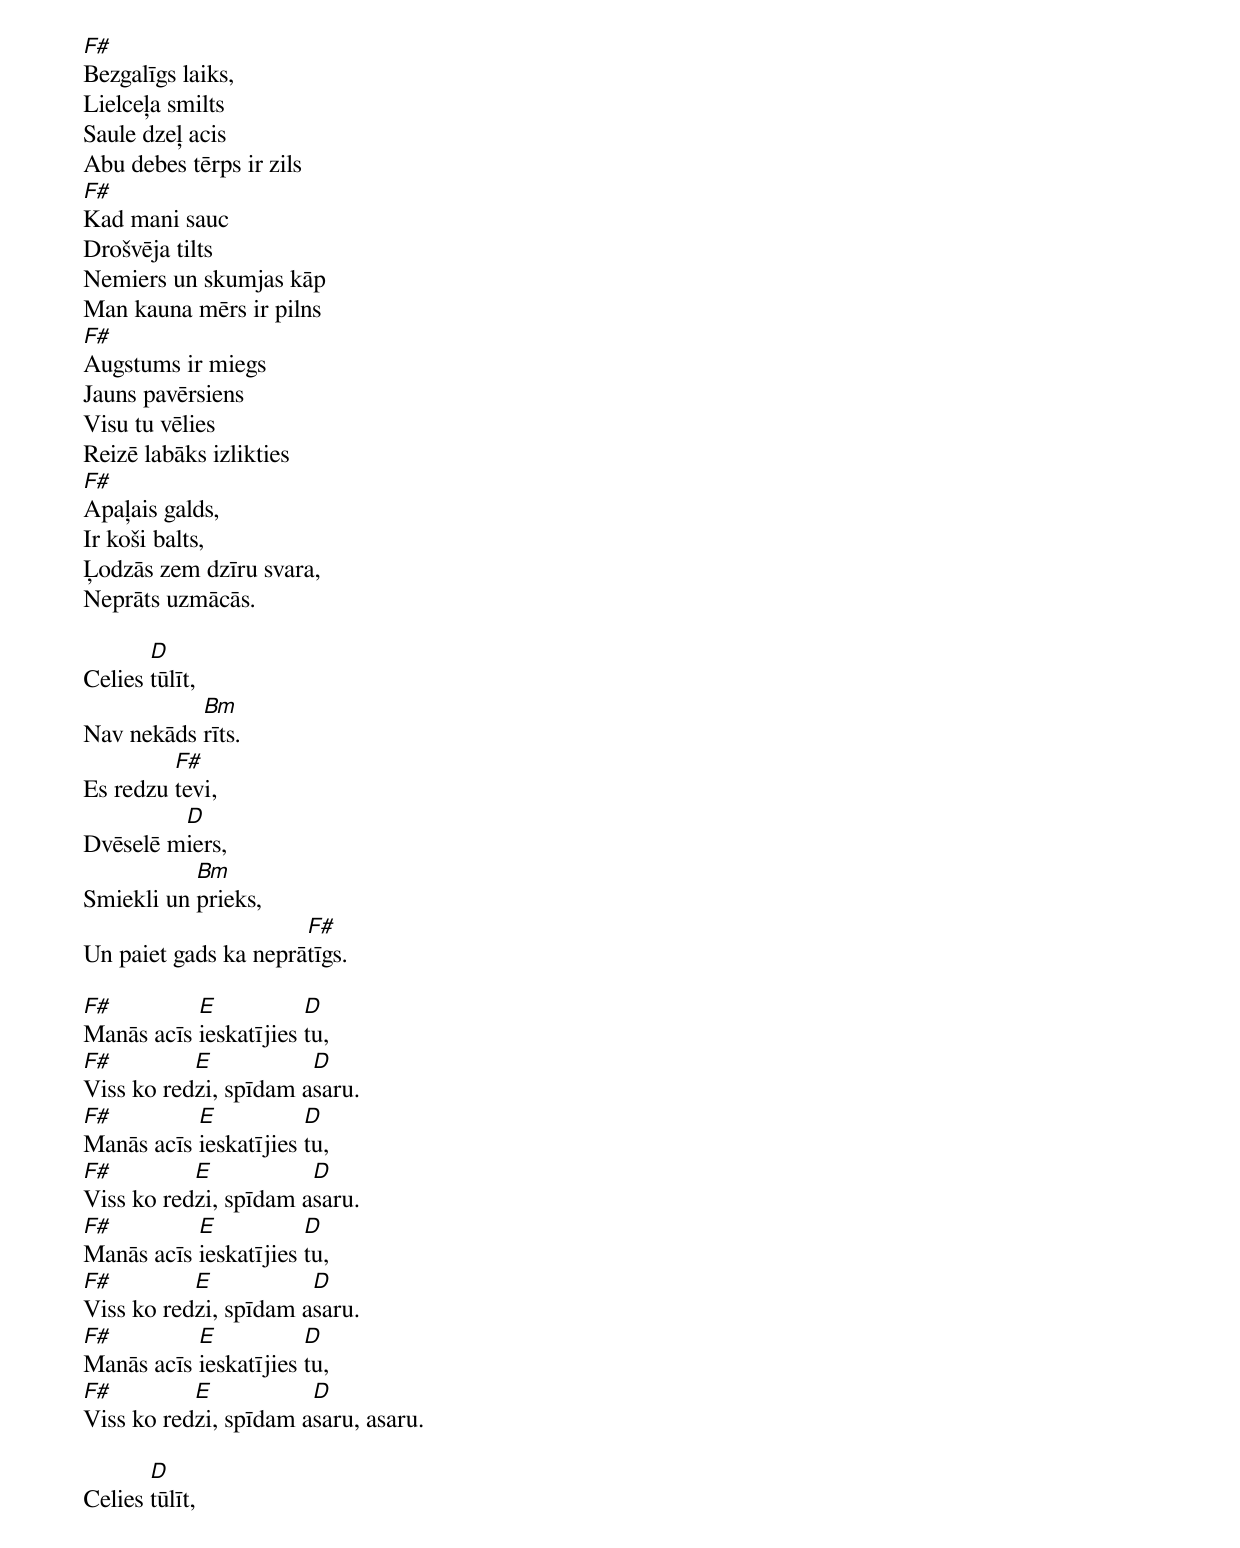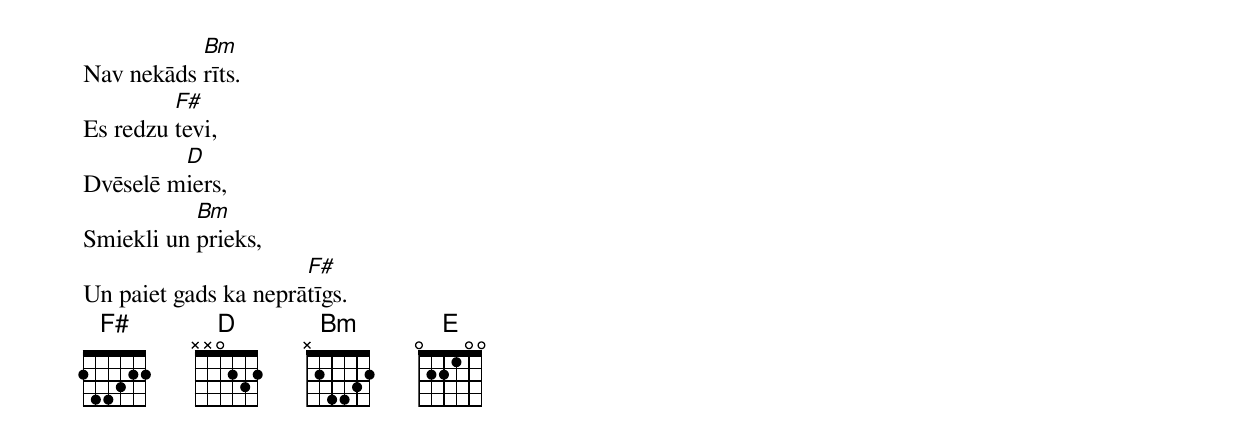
F#
Bezgalīgs laiks,
Lielceļa smilts
Saule dzeļ acis
Abu debes tērps ir zils
F#
Kad mani sauc
Drošvēja tilts
Nemiers un skumjas kāp
Man kauna mērs ir pilns
F#
Augstums ir miegs
Jauns pavērsiens
Visu tu vēlies
Reizē labāks izlikties
F#
Apaļais galds,
Ir koši balts,
Ļodzās zem dzīru svara,
Neprāts uzmācās.

       D
Celies tūlīt,
           Bm
Nav nekāds rīts.
         F#
Es redzu tevi,
         D
Dvēselē miers,
           Bm
Smiekli un prieks,
                      F#
Un paiet gads ka neprātīgs.

F#         E           D
Manās acīs ieskatījies tu,
F#         E           D
Viss ko redzi, spīdam asaru.
F#         E           D
Manās acīs ieskatījies tu,
F#         E           D
Viss ko redzi, spīdam asaru.
F#         E           D
Manās acīs ieskatījies tu,
F#         E           D
Viss ko redzi, spīdam asaru.
F#         E           D
Manās acīs ieskatījies tu,
F#         E           D
Viss ko redzi, spīdam asaru, asaru.

       D
Celies tūlīt,
           Bm
Nav nekāds rīts.
         F#
Es redzu tevi,
         D
Dvēselē miers,
           Bm
Smiekli un prieks,
                      F#
Un paiet gads ka neprātīgs.
